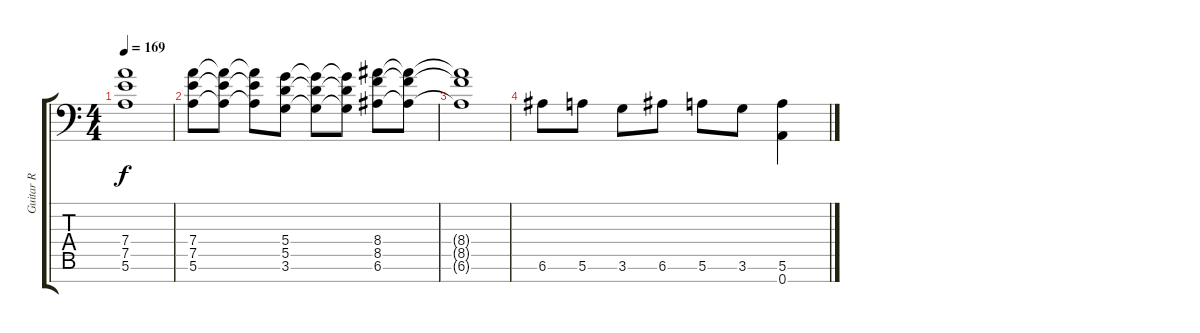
\track ("Guitar R" "Guitar R") {instrument overdrivenguitar}
\staff {score tabs}
\tuning (E4 B3 G3 D3 A2 E2 A1) {hide}
\ts (4 4)
\tempo 169
\clef f4
\ks c
(7.4{t} 7.5{t} 5.6{t}).1{dy f} |
(7.4 7.5 5.6).8 (7.4{t} 7.5{t} 5.6{t}).8 (7.4{t} 7.5{t} 5.6{t}).8 (5.4 5.5 3.6).8 (5.4{t} 5.5{t} 3.6{t}).8 (5.4{t} 5.5{t} 3.6{t}).8 (8.4 8.5 6.6).8 (8.4{t} 8.5{t} 6.6{t}).8 |
(8.4{t} 8.5{t} 6.6{t}).1 |
6.6.8 5.6.8 3.6.8 6.6.8 5.6.8 3.6.8 (5.6 0.7).4
